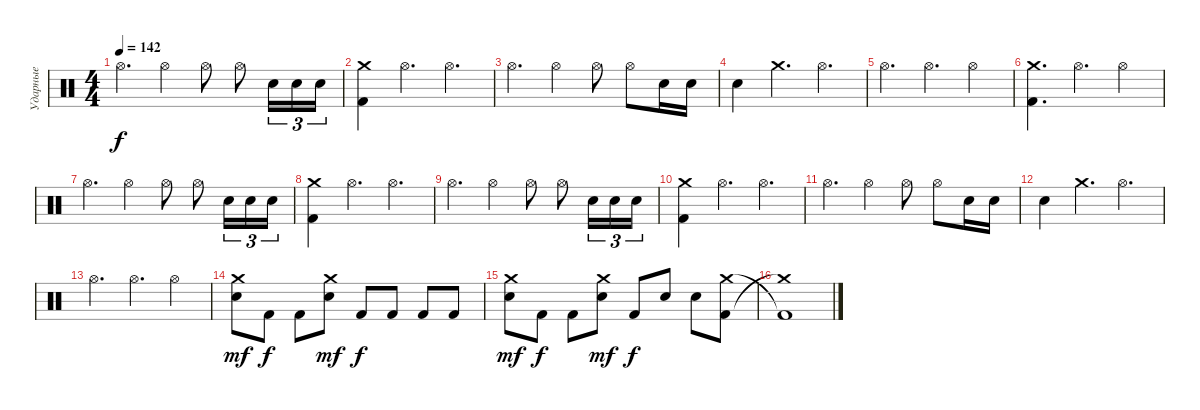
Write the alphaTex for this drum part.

\track ("Ударные" "Ударные") {instrument percussion}
\staff {score}
\articulation defaults
\ts (4 4)
\tempo 142
\clef neutral
\ks c "Hi-Hat (open)".4{d dy f} "Hi-Hat (open)".4 "Hi-Hat (open)".8 "Hi-Hat (open)".8 "Electric Snare (hit)".16{tu (3 2)} "Electric Snare (hit)".16{tu (3 2)} "Electric Snare (hit)".16{tu (3 2)}
|
("Kick (hit) 2" "Crash medium (hit)").4 "Hi-Hat (open)".4{d} "Hi-Hat (open)".4{d} |
"Hi-Hat (open)".4{d} "Hi-Hat (open)".4 "Hi-Hat (open)".8 "Hi-Hat (open)".8 "Electric Snare (hit)".16 "Electric Snare (hit)".16 |
"Electric Snare (hit)".4 "Crash medium (hit)".4{d} "Hi-Hat (open)".4{d} |
"Hi-Hat (open)".4{d} "Hi-Hat (open)".4{d} "Hi-Hat (open)".4 |
("Crash medium (hit)" "Kick (hit) 2").4{d} "Hi-Hat (open)".4{d} "Hi-Hat (open)".4 |
"Hi-Hat (open)".4{d} "Hi-Hat (open)".4 "Hi-Hat (open)".8 "Hi-Hat (open)".8 "Electric Snare (hit)".16{tu (3 2)} "Electric Snare (hit)".16{tu (3 2)} "Electric Snare (hit)".16{tu (3 2)} |
("Kick (hit) 2" "Crash medium (hit)").4 "Hi-Hat (open)".4{d} "Hi-Hat (open)".4{d} |
"Hi-Hat (open)".4{d} "Hi-Hat (open)".4 "Hi-Hat (open)".8 "Hi-Hat (open)".8 "Electric Snare (hit)".16{tu (3 2)} "Electric Snare (hit)".16{tu (3 2)} "Electric Snare (hit)".16{tu (3 2)} |
("Kick (hit) 2" "Crash medium (hit)").4 "Hi-Hat (open)".4{d} "Hi-Hat (open)".4{d} |
"Hi-Hat (open)".4{d} "Hi-Hat (open)".4 "Hi-Hat (open)".8 "Hi-Hat (open)".8 "Electric Snare (hit)".16 "Electric Snare (hit)".16 |
"Electric Snare (hit)".4 "Crash medium (hit)".4{d} "Hi-Hat (open)".4{d} |
"Hi-Hat (open)".4{d} "Hi-Hat (open)".4{d} "Hi-Hat (open)".4 |
("Crash medium (hit)" "Electric Snare (hit)").8{dy mf} "Kick (hit) 2".8{dy f} "Kick (hit) 2".8 ("Crash medium (hit)" "Electric Snare (hit)").8{dy mf} "Kick (hit) 2".8{dy f} "Kick (hit) 2".8 "Kick (hit) 2".8 "Kick (hit) 2".8 |
("Crash medium (hit)" "Electric Snare (hit)").8{dy mf} "Kick (hit) 2".8{dy f} "Kick (hit) 2".8 ("Crash medium (hit)" "Electric Snare (hit)").8{dy mf} "Kick (hit) 2".8{dy f} "Electric Snare (hit)".8 "Electric Snare (hit)".8 ("Kick (hit) 2" "Crash medium (hit)").8 |
("Crash medium (hit)"{t} "Kick (hit) 2"{t}).1
